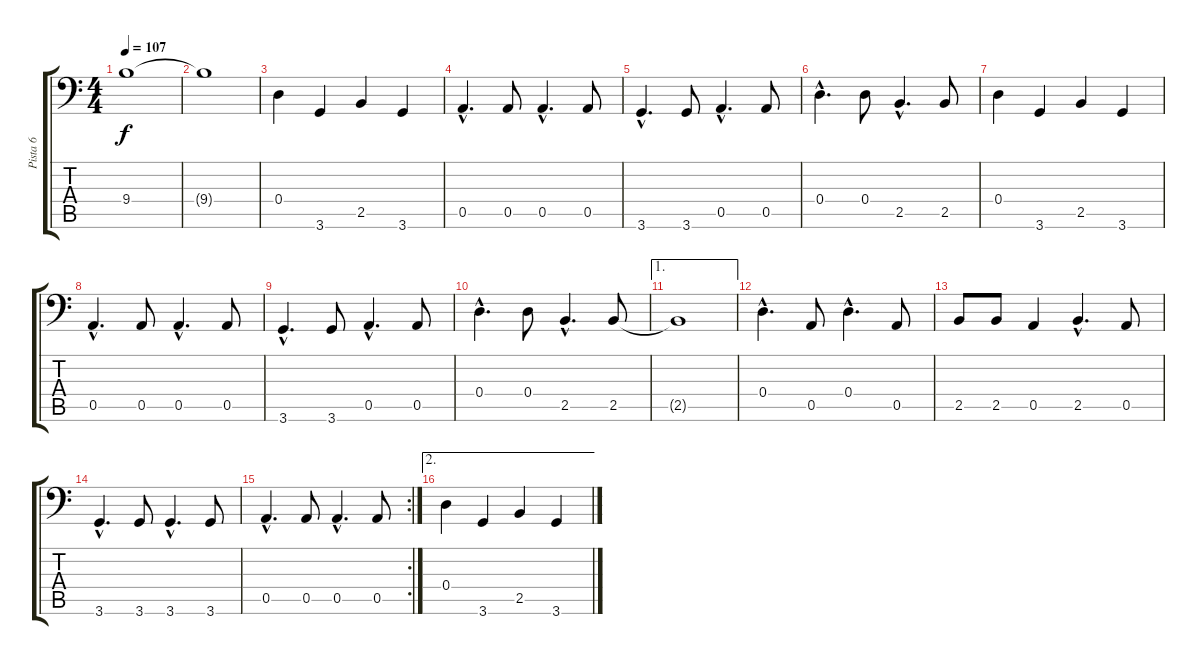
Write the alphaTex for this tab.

\track ("Pista 6" "Pista 6") {instrument electricbasspick}
\staff {score tabs}
\tuning (E3 B2 G2 D2 A1 E1) {hide}
\ts (4 4)
\tempo 107
\clef f4
\ks c
9.4.1{dy f} |
9.4{t}.1 |
0.4.4 3.6.4 2.5.4 3.6.4 |
0.5{hac}.4{d} 0.5.8 0.5{hac}.4{d} 0.5.8 |
3.6{hac}.4{d} 3.6.8 0.5{hac}.4{d} 0.5.8 |
0.4{hac}.4{d} 0.4.8 2.5{hac}.4{d} 2.5.8 |
0.4.4 3.6.4 2.5.4 3.6.4 |
0.5{hac}.4{d} 0.5.8 0.5{hac}.4{d} 0.5.8 |
3.6{hac}.4{d} 3.6.8 0.5{hac}.4{d} 0.5.8 |
0.4{hac}.4{d} 0.4.8 2.5{hac}.4{d} 2.5.8 |
\ae 1
2.5{t}.1 |
0.4{hac}.4{d} 0.5.8 0.4{hac}.4{d} 0.5.8 |
2.5.8 2.5.8 0.5.4 2.5{hac}.4{d} 0.5.8 |
3.6{hac}.4{d} 3.6.8 3.6{hac}.4{d} 3.6.8 |
\rc 2
0.5{hac}.4{d} 0.5.8 0.5{hac}.4{d} 0.5.8 |
\ae 2
0.4.4 3.6.4 2.5.4 3.6.4
